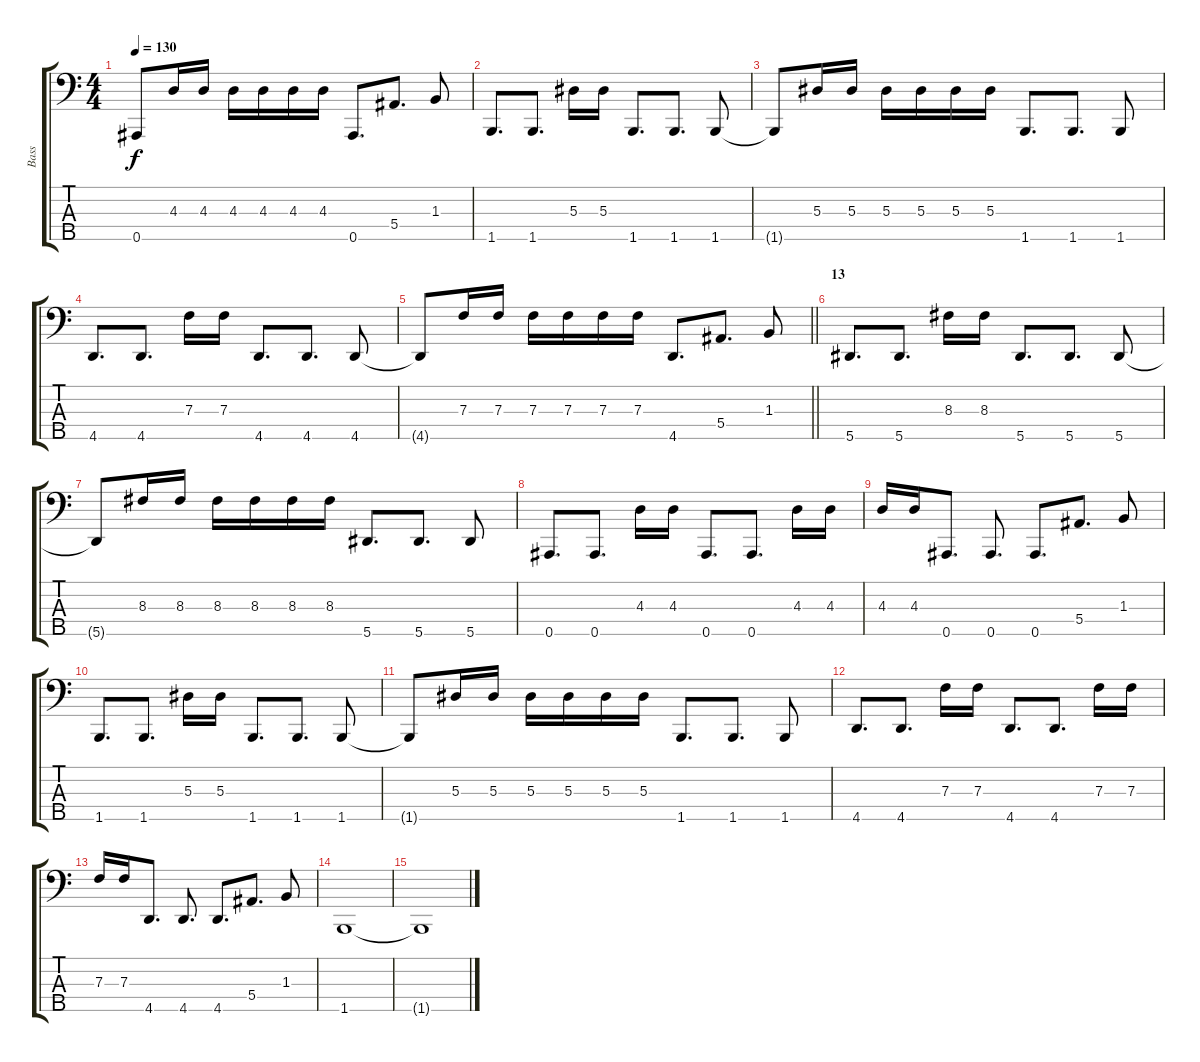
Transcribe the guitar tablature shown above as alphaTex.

\track ("Bass" "Bass") {instrument electricbasspick}
\staff {score tabs}
\tuning (G2 Eb2 Bb1 F1 Bb0) {hide}
\ts (4 4)
\tempo 130
\clef f4
\ks c
0.5{t}.8{dy f} 4.3.16 4.3.16 4.3.16 4.3.16 4.3.16 4.3.16 0.5.8{d} 5.4.8{d} 1.3.8 |
1.5.8{d} 1.5.8{d} 5.3.16 5.3.16 1.5.8{d} 1.5.8{d} 1.5.8 |
1.5{t}.8 5.3.16 5.3.16 5.3.16 5.3.16 5.3.16 5.3.16 1.5.8{d} 1.5.8{d} 1.5.8 |
4.5.8{d} 4.5.8{d} 7.3.16 7.3.16 4.5.8{d} 4.5.8{d} 4.5.8 |
\barLineRight lightlight
4.5{t}.8 7.3.16 7.3.16 7.3.16 7.3.16 7.3.16 7.3.16 4.5.8{d} 5.4.8{d} 1.3.8 |
\section ("" "13")
5.5.8{d} 5.5.8{d} 8.3.16 8.3.16 5.5.8{d} 5.5.8{d} 5.5.8 |
5.5{t}.8 8.3.16 8.3.16 8.3.16 8.3.16 8.3.16 8.3.16 5.5.8{d} 5.5.8{d} 5.5.8 |
0.5.8{d} 0.5.8{d} 4.3.16 4.3.16 0.5.8{d} 0.5.8{d} 4.3.16 4.3.16 |
4.3.16 4.3.16 0.5.8{d} 0.5.8{d} 0.5.8{d} 5.4.8{d} 1.3.8 |
1.5.8{d} 1.5.8{d} 5.3.16 5.3.16 1.5.8{d} 1.5.8{d} 1.5.8 |
1.5{t}.8 5.3.16 5.3.16 5.3.16 5.3.16 5.3.16 5.3.16 1.5.8{d} 1.5.8{d} 1.5.8 |
4.5.8{d} 4.5.8{d} 7.3.16 7.3.16 4.5.8{d} 4.5.8{d} 7.3.16 7.3.16 |
7.3.16 7.3.16 4.5.8{d} 4.5.8{d} 4.5.8{d} 5.4.8{d} 1.3.8 |
1.5.1 |
1.5{t}.1
